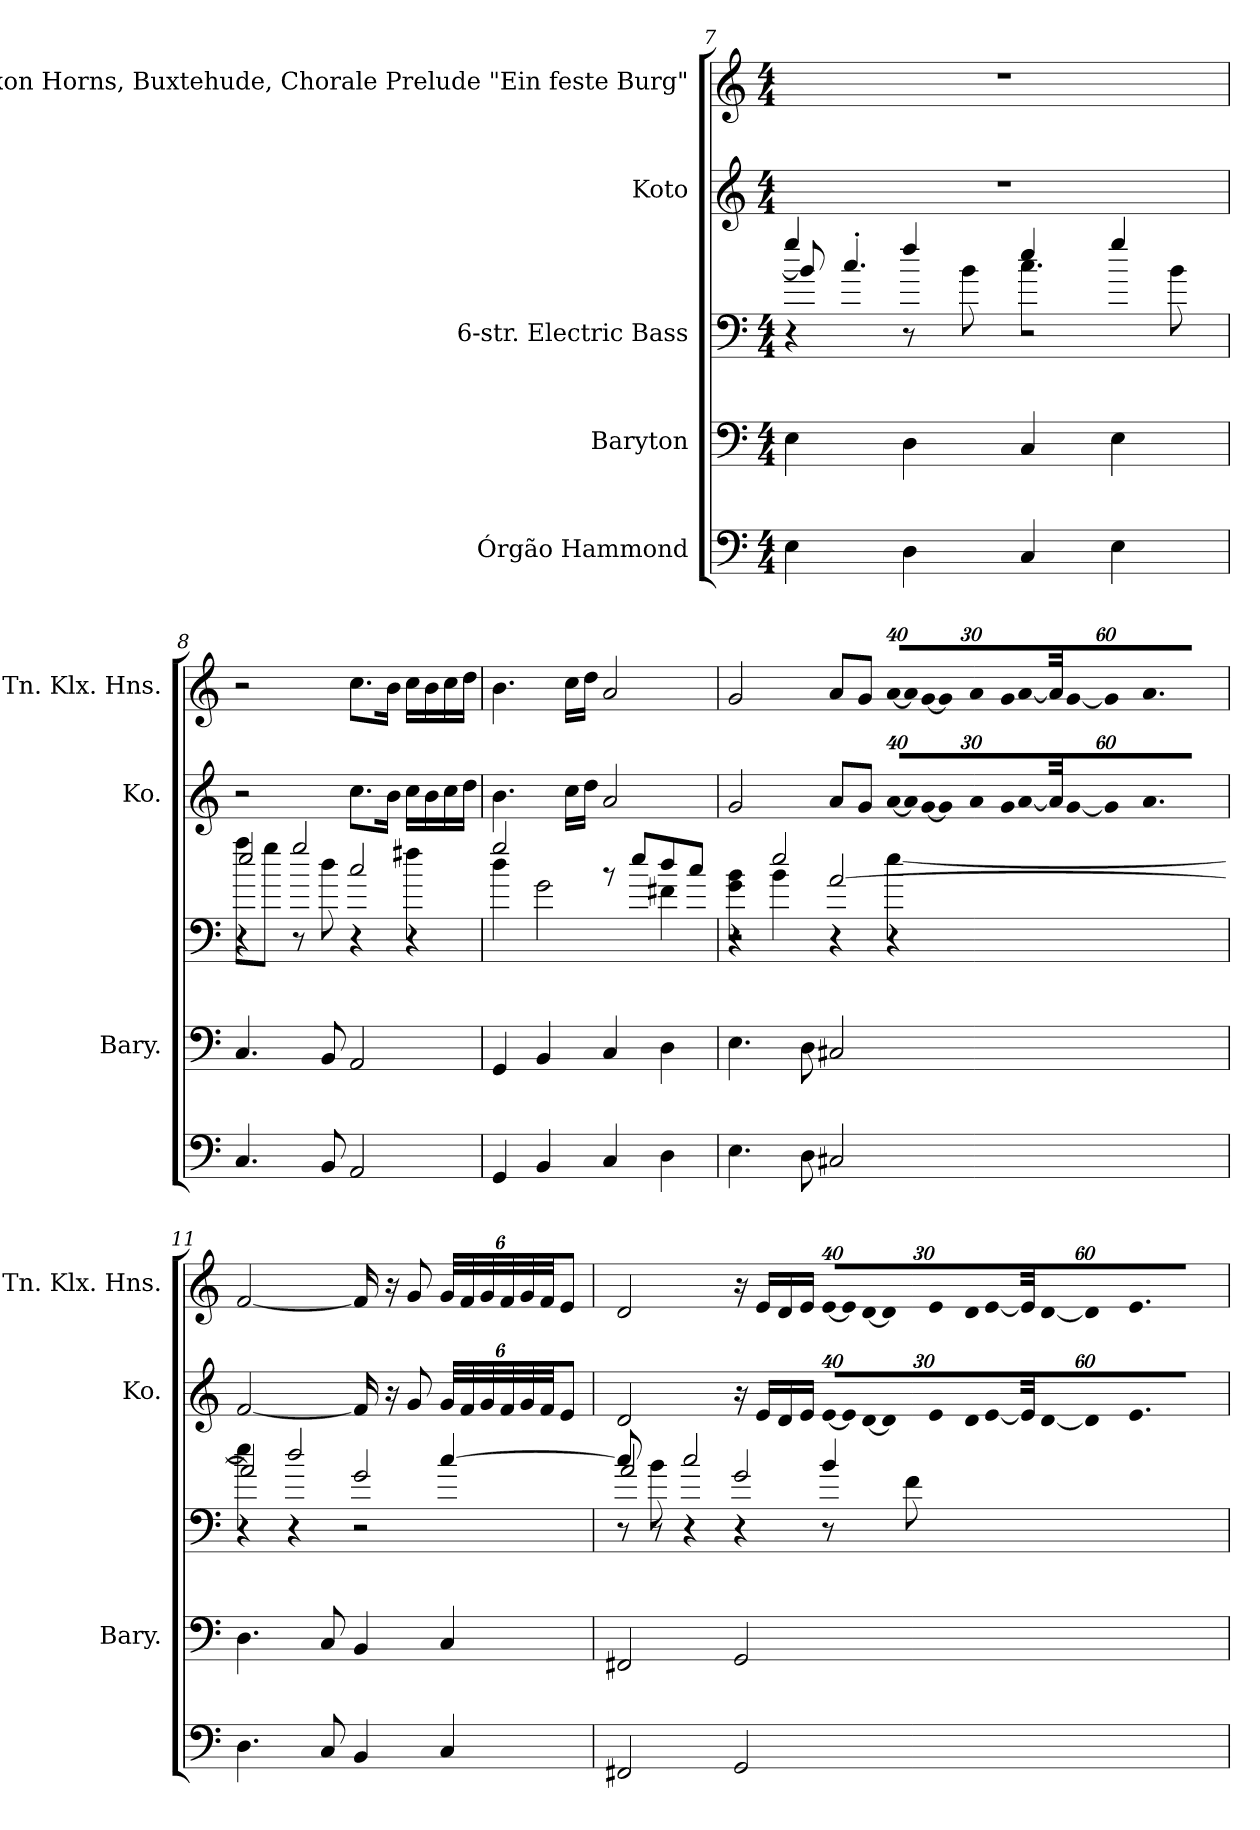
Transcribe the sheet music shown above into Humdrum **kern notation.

**kern	**kern	**kern	**kern	**kern
*part5	*part4	*part3	*part2	*part1
*staff5	*staff4	*staff3	*staff2	*staff1
*I"Órgão Hammond	*I"Baryton	*I"6-str. Electric Bass	*I"Koto	*I"Tuned Klaxon Horns, Buxtehude, Chorale Prelude &quot;Ein feste Burg&quot;
*	*I'Bary.	*	*I'Ko.	*I'Tn. Klx. Hns.
*clefF4	*clefF4	*clefF4	*clefG2	*clefG2
*	*	*ITrd7c12	*	*
*k[]	*k[]	*k[]	*k[]	*k[]
*M4/4	*M4/4	*M4/4	*M4/4	*M4/4
=7	=7	=7	=7	=7
*	*	*^	*	*
*	*	*	*^	*	*
4E\	4E\	4g/	4r	8B/]	1r	1r
.	.	.	.	4.c'/	.	.
4D\	4D\	4f/	8r	.	.	.
.	.	.	8B\	.	.	.
4C/	4C/	4e/	4.c\	2r	.	.
4E\	4E\	4g/	.	.	.	.
.	.	.	8B\	.	.	.
!!LO:LB:g=z
=8	=8	=8	=8	=8	=8	=8
4.C/	4.C/	4r	8a\L	2e/	2r	2r
.	.	.	8g\J	.	.	.
.	.	2g/	8r	.	.	.
8BB/	8BB/	.	8d\	.	.	.
2AA/	2AA/	.	4r	2c/	8.cc\L	8.cc\L
.	.	.	.	.	16b\Jk	16b\Jk
.	.	4r	4f#X\	.	16cc\LL	16cc\LL
.	.	.	.	.	16b\	16b\
.	.	.	.	.	16cc\	16cc\
.	.	.	.	.	16dd\JJ	16dd\JJ
*	*	*	*v	*v	*	*
=9	=9	=9	=9	=9	=9
4GG/	4GG/	2g/	4d\	4.b\	4.b\
4BB/	4BB/	.	2G\	.	.
.	.	.	.	16cc\LL	16cc\LL
.	.	.	.	16dd\JJ	16dd\JJ
4C/	4C/	8r	.	2a/	2a/
.	.	8e/L	.	.	.
4D\	4D\	8d/	4F#X\	.	.
.	.	8c/J	.	.	.
=10	=10	=10	=10	=10	=10
*	*	*	*^	*	*
4.E\	4.E\	4r	4G\ 4B\	2r	2g/	2g/
.	.	2e/	4B\	.	.	.
8D\	8D\	.	.	.	.	.
2C#X/	2C#X/	.	4r	[2A/	8a/L	8a/L
.	.	.	.	.	8g/J	8g/J
*	*	*	*	*	*Xbrackettup	*
!	!	!	!	!	!LO:N:vis=32	!
*	*	*	*	*	*	*Xbrackettup
!	!	!	!	!	!	!LO:N:vis=32
.	.	4r	[4e\	.	[640%23a/LLL	[640%23a/LLL
!	!	!	!	!	!LO:N:vis=256	!LO:N:vis=256
.	.	.	.	.	1920%17a/LL]	1920%17a/LL]
!	!	!	!	!	!LO:N:vis=256	!LO:N:vis=256
.	.	.	.	.	[1920%17g/J	[1920%17g/J
!	!	!	!	!	!LO:N:vis=128%9	!LO:N:vis=128%9
.	.	.	.	.	640%17g/]	640%17g/]
!	!	!	!	!	!LO:N:vis=128%9	!LO:N:vis=128%9
.	.	.	.	.	640%17a/	640%17a/
!	!	!	!	!	!LO:N:vis=64	!LO:N:vis=64
.	.	.	.	.	960%17g/J	960%17g/J
.	.	.	.	.	[1920a/	[1920a/
.	.	.	.	.	1920%47a/J]	1920%47a/J]
.	.	.	.	.	[20g/	[20g/
.	.	.	.	.	80g/KL]	80g/KL]
.	.	.	.	.	40.a/JJJ	40.a/JJJ
.	.	.	.	.	1920ryy	1920ryy
!!LO:PB:g=z
=11	=11	=11	=11	=11	=11	=11
4.D\	4.D\	4r	4e\]	2A/]	[2f/	[2f/
.	.	2d/	4r	.	.	.
8C/	8C/	.	.	.	.	.
4BB/	4BB/	.	2r	2G/	16f/]	16f/]
.	.	.	.	.	16r	16r
.	.	.	.	.	8g/	8g/
4C/	4C/	[4c/	.	.	48g/LLL	48g/LLL
.	.	.	.	.	48f/	48f/
.	.	.	.	.	48g/	48g/
.	.	.	.	.	48f/	48f/
.	.	.	.	.	48g/	48g/
.	.	.	.	.	48f/JJ	48f/JJ
.	.	.	.	.	8e/J	8e/J
=12	=12	=12	=12	=12	=12	=12
2FF#X/	2FF#X/	8c/]	8r	2A/	2d/	2d/
.	.	8r	8B\	.	.	.
.	.	2c/	4r	.	.	.
2GG/	2GG/	.	4r	2G/	16r	16r
.	.	.	.	.	16e/LL	16e/LL
.	.	.	.	.	16d/	16d/
.	.	.	.	.	16e/JJ	16e/JJ
!	!	!	!	!	!LO:N:vis=32	!LO:N:vis=32
.	.	4B/	8r	.	[640%23e/LLL	[640%23e/LLL
!	!	!	!	!	!LO:N:vis=256	!LO:N:vis=256
.	.	.	.	.	1920%17e/LL]	1920%17e/LL]
!	!	!	!	!	!LO:N:vis=256	!LO:N:vis=256
.	.	.	.	.	[1920%17d/J	[1920%17d/J
!	!	!	!	!	!LO:N:vis=128%9	!LO:N:vis=128%9
.	.	.	.	.	640%17d/]	640%17d/]
!	!	!	!	!	!LO:N:vis=128%9	!LO:N:vis=128%9
.	.	.	.	.	640%17e/	640%17e/
!	!	!	!	!	!LO:N:vis=64	!LO:N:vis=64
.	.	.	.	.	960%17d/J	960%17d/J
.	.	.	.	.	[1920e/	[1920e/
.	.	.	8F\	.	1920%47e/J]	1920%47e/J]
.	.	.	.	.	[20d/	[20d/
.	.	.	.	.	80d/KL]	80d/KL]
.	.	.	.	.	40.e/JJJ	40.e/JJJ
.	.	.	.	.	1920ryy	1920ryy
*	*	*v	*v	*v	*	*
=	=	=	=	=
*-	*-	*-	*-	*-
